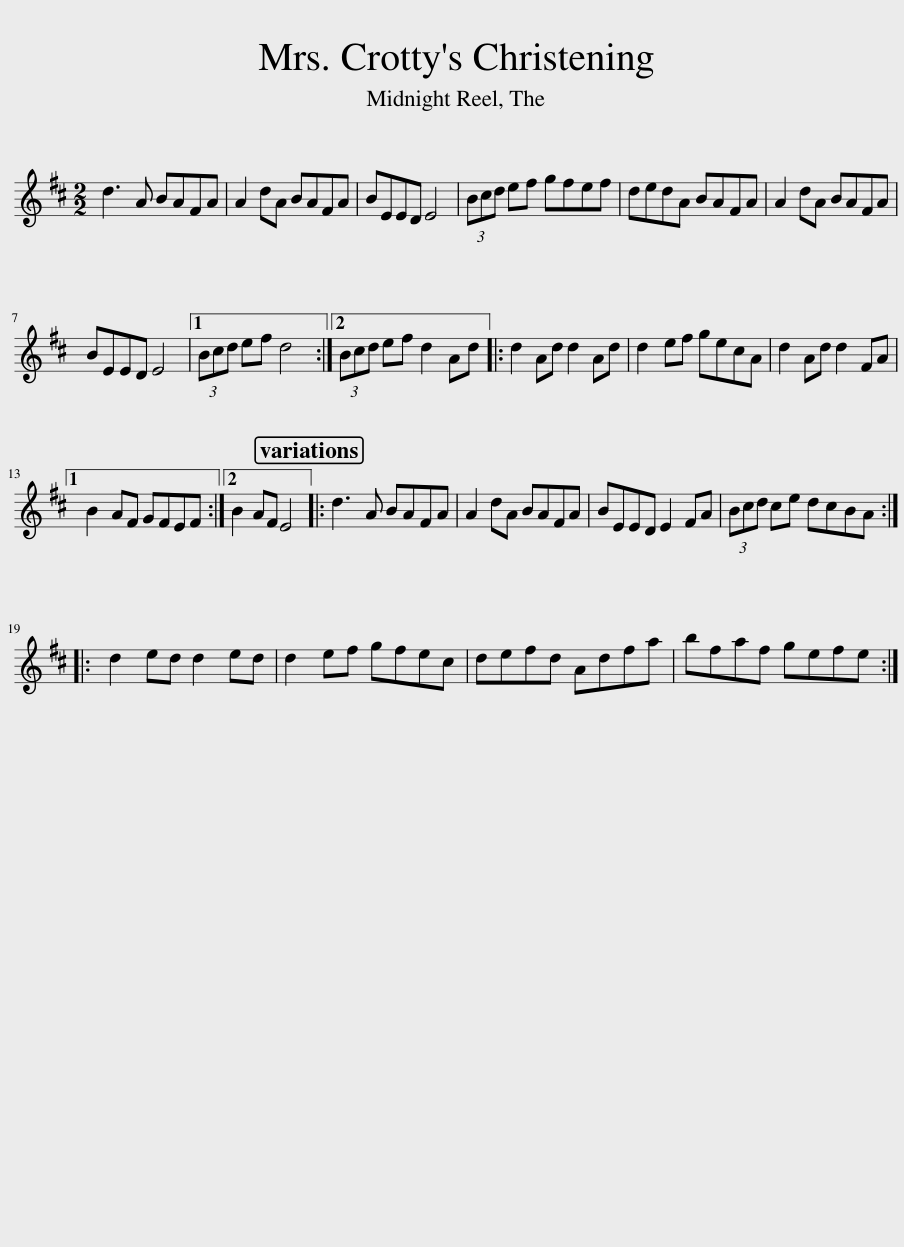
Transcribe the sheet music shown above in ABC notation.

X:1
L:1/8
M:2/2
I:linebreak $
K:D
V:1 treble
V:1
 d3 A BAFA | A2 dA BAFA | BEED E4 | (3Bcd ef gfef | dedA BAFA | %5
 A2 dA BAFA |$ BEED E4 |1 (3Bcd ef d4 :|2 (3Bcd ef d2 Ad |: d2 Ad d2 Ad | %10
 d2 ef gecA | d2 Ad d2 FA |1$ B2 AF GFEF :|2 B2 AF E4 |: d3 A BAFA | %15
 A2 dA BAFA | BEED E2 FA | (3Bcd ce dcBA ::$ d2 ed d2 ed | d2 ef gfec | %20
 defd Adfa | bfaf gefe :| %22
